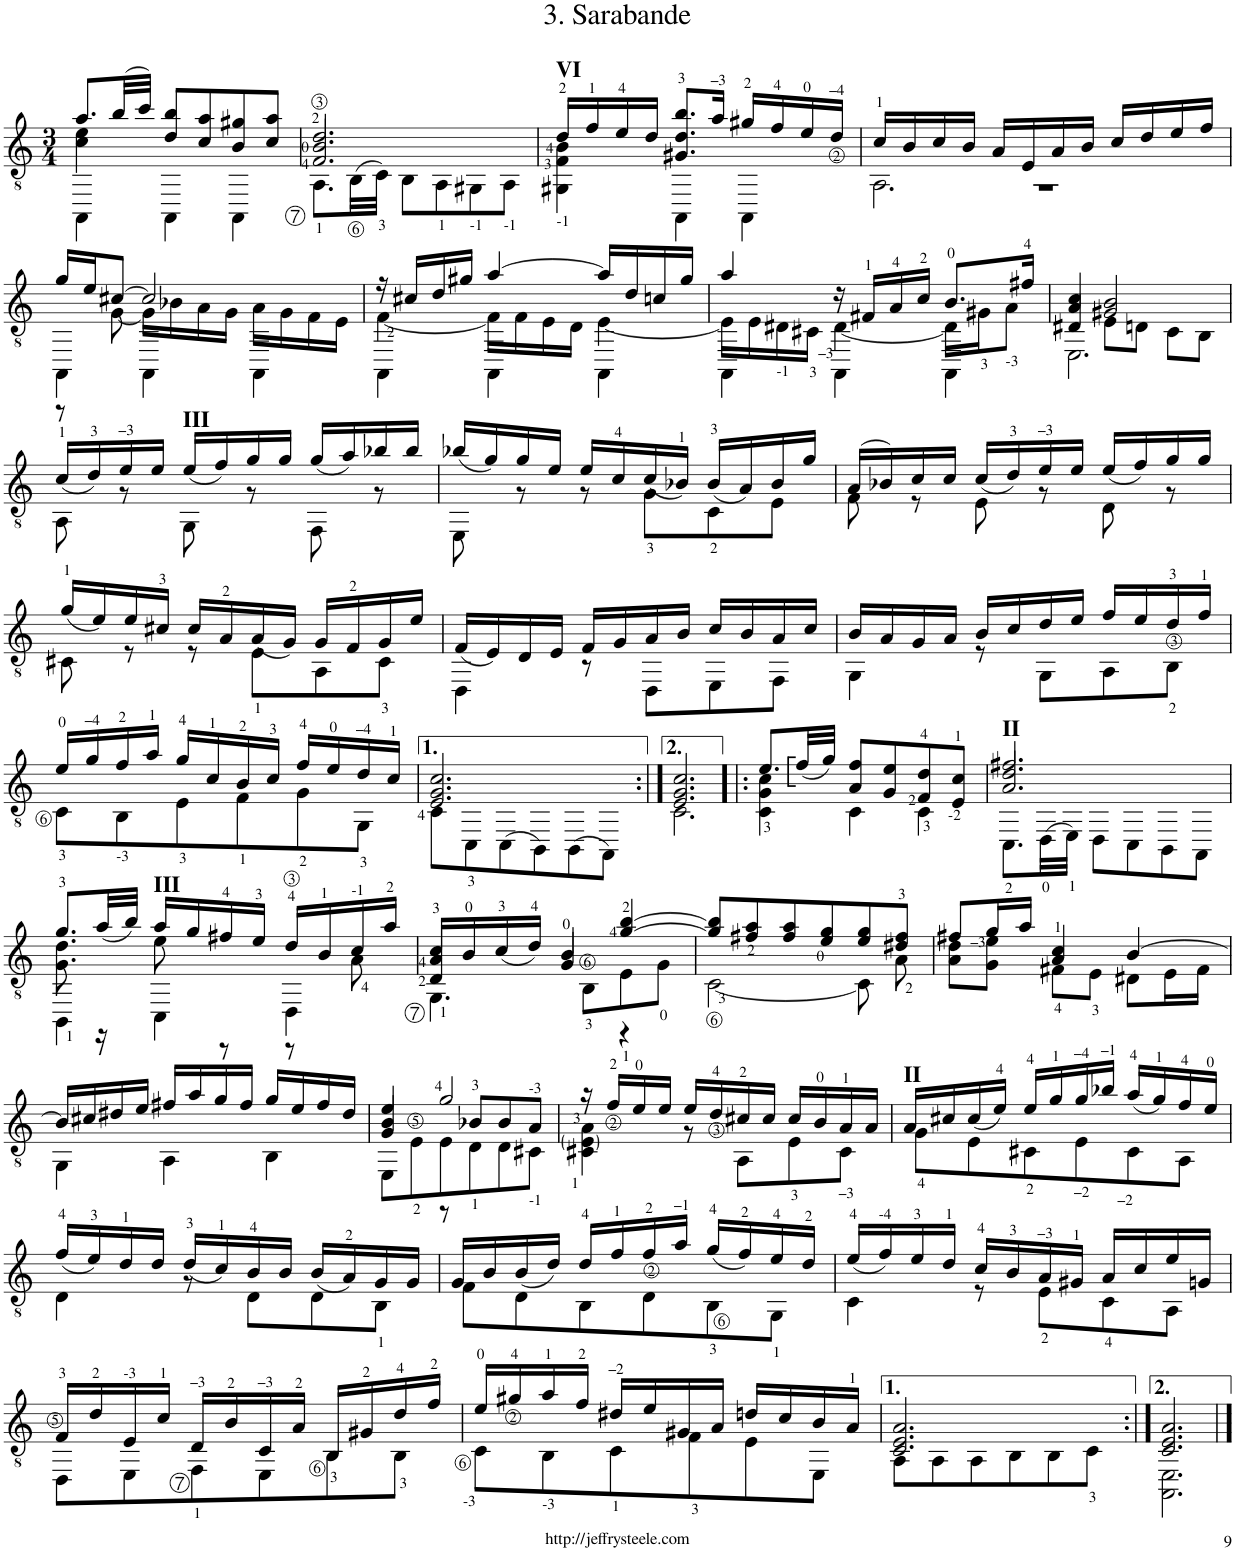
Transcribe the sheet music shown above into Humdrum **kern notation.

**kern
*part1
*staff1
*I"Chitarra
!!LO:PB:g=z
*clefGv2
*k[]
*M3/4
=49
*^
*	*^
8.a/L	4AAA\	4c\ 4e\
32b/LL	.	.
32cc/JJJ	.	.
8d/ 8b/L	4AAA\	2ryy
8c/ 8a/	.	.
8B/ 8g#X/	4AAA\	.
8c/ 8a/J	.	.
=50	=50	=50
2.d/	8.AA\L	2.F/ 2.B/
.	(>32BB\LL	.
.	32C\JJJ)	.
.	8BB\L	.
.	8AA\	.
.	8GG#X\	.
.	8AA\J	.
*	*v	*v
=51	=51
!LO:TX:a:B:t=VI	!
16d/LL	4GG#X\ 4F\ 4B\
16f/	.
16e/	.
16d/JJ	.
8.G#X/ 8.d/ 8.b/L	4AAA\
16a/Jk	.
16g#X/LL	4AAA\
16f/	.
16e/	.
16d</JJ	.
=52	=52
*	*^
16c/LL	2.AA\	2.r
16B/	.	.
16c/	.	.
16B/JJ	.	.
16A/LL	.	.
16E/	.	.
16A/	.	.
16B/JJ	.	.
16c/LL	.	.
16d/	.	.
16e/	.	.
16f/JJ	.	.
!!LO:LB:g=z	!!	!!
=53	=53	=53
16g/LL	4AAA\	8r
16e/J	.	.
[8c#X/J	.	[8G\
2c#/]	4AAA\	16G\LL]
.	.	16B-X\
.	.	16A\
.	.	16G\JJ
.	4AAA\	16A\LL
.	.	16G\
.	.	16F\
.	.	16E\JJ
=54	=54	=54
16r	4AAA\	[4F\
16c#X/LL	.	.
16d/	.	.
16g#X/JJ	.	.
[4a/	4AAA\	16F\LL]
.	.	16F\
.	.	16E\
.	.	16D\JJ
16a/LL]	4AAA\	[4E\
16d/	.	.
16cn/	.	.
16g#/JJ	.	.
=55	=55	=55
4a/	4AAA\	16E\LL]
.	.	16E\
.	.	16D#X\
.	.	16C#X\JJ
16r	4AAA\	[4D#\
16F#X/LL	.	.
16A/	.	.
16c/JJ	.	.
8.B/L	4AAA\	16D#\LL]
.	.	16G#X\J
.	.	8A\J
16f#X/Jk	.	.
=56	=56	=56
4A/ 4c/	2.EE\	4D#X/
2G#X/ 2B/	.	8E\L
.	.	8Dn\J
.	.	8C\L
.	.	8BB\J
*	*v	*v
!!LO:LB:g=z
=57	=57
(<16c/LL	8AA\
16d/)	.
16e/	8r
16e/JJ	.
!LO:TX:a:B:t=III	!
(<16e/LL	8GG\
16f/)	.
16g/	8r
16g/JJ	.
(<16g/LL	8FF\
16a/)	.
16b-X/	8r
16b-/JJ	.
=58	=58
(<16b-X/LL	8EE\
16g/)	.
16g/	8r
16e/JJ	.
16e/LL	8r
16c/	.
(<16c/	8G\L
16B-X/JJ)	.
(<16B-/LL	8C\
16A/)	.
16B-/	8E\J
16g/JJ	.
=59	=59
(16A/LL	8F\
16B-X/)	.
16c/	8r
16c/JJ	.
(<16c/LL	8E\
16d/)	.
16e/	8r
16e/JJ	.
(<16e/LL	8D\
16f/)	.
16g/	8r
16g/JJ	.
!!LO:LB:g=z	!!
=60	=60
(<16g/LL	8C#X\
16e/)	.
16e/	8r
16c#X/JJ	.
16c#/LL	8r
16A/	.
(<16A/	8E\L
16G/JJ)	.
16G/LL	8AA\
16F/	.
16G/	8C#\J
16e/JJ	.
=61	=61
(<16F/LL	4DD\
16E/)	.
16D/	.
16E/JJ	.
16F/LL	8r
16G/	.
16A/	8DD\L
16B/JJ	.
16c/LL	8EE\
16B/	.
16A/	8FF\J
16c/JJ	.
=62	=62
16B/LL	4GG\
16A/	.
16G/	.
16A/JJ	.
16B/LL	8r
16c/	.
16d/	8GG\L
16e/JJ	.
16f/LL	8AA\
16e/	.
16d/	8BB\J
16f/JJ	.
!!LO:LB:g=z	!!
=63	=63
16e/LL	8C\L
16g/	.
16f/	8BB\
16a/JJ	.
16g/LL	8E\
16c/	.
16B/	8F\
16c/JJ	.
16f/LL	8G\
16e/	.
16d/	8GG\J
16c/JJ	.
=64	=64
2.E/ 2.G/ 2.c/	8C\L
.	8CC\
.	(>8CC\
.	8BBB\)
.	(>8BBB\
.	8AAA\J)
=65:|!	=65:|!
2.E/ 2.G/ 2.c/	2.C\
=66!|:	=66!|:
8.e/L	4C\ 4G\ 4c\
(<32f/LL	.
32g/JJJ)	.
8A/ 8f/L	4C\
8G/ 8e/	.
8F/ 8d/	4C\
8E/ 8c/J	.
=67	=67
*	*^
!LO:TX:a:B:t=II	!	!
2.f#X/	8.CC\L	2.A/ 2.d/
.	(>32DD\LL	.
.	32EE\JJJ)	.
.	8DD\L	.
.	8CC\	.
.	8BBB\	.
.	8AAA\J	.
!!LO:LB:g=z	!!	!!
=68	=68	=68
8.g/L	4BBB\	8.G\ 8.d\
(<32a/LL	.	16r
32b/JJJ)	.	.
!LO:TX:a:B:t=III	!	!
16a/LL	4CC\	8e\
16g/	.	.
16f#X/	.	8r
16e/JJ	.	.
16d/LL	4DD\	8r
16B/	.	.
16c/	.	8A\
16a/JJ	.	.
=69	=69	=69
16c/LL	4.GG\	4D/ 4A/
16B/	.	.
(<16c/	.	.
16d/JJ)	.	.
4B/	.	4G/
.	8BB>\L	.
[4g/ [4b/	8E\	4r
.	8G\J	.
*	*v	*v
=70	=70
8g/] 8b/]L	[2C\
8f#X/ 8a/	.
8f#/ 8a/	.
8e/ 8g/	.
8e/ 8g/	8C\]
8d#X/ 8f#/J	8A\
=71	=71
8f#X/L	8A\ 8d\L
16g/L	8G\ 8e\J
16a/JJ	.
4A/ 4c/	8F#X\L
.	8E\J
[4B/	8D#X\L
.	16E\L
.	16F#\JJ
!!LO:LB:g=z	!!
=72	=72
16B/LL]	4GG\
16c#X/	.
16d#X/	.
16e/JJ	.
16f#X/LL	4AA\
16a/	.
16g/	.
16f#/JJ	.
16g/LL	4BB\
16e/	.
16f#/	.
16d#/JJ	.
=73	=73
*	*^
4e/	8EE\L	4G/ 4B/
.	8E>\	.
2g/	8E\	8r
.	8D\	8B-X/L
.	8D\	8B-/
.	8C#X\J	8A/J
*	*v	*v
=74	=74
16r	4C#X\ 4E\ 4A\
16f/LL	.
16e/	.
16e/JJ	.
16e/LL	8r
16d/	.
16c#X/	8AA\L
16c#/JJ	.
16c#/LL	8E\
16B/	.
16A/	8C#\J
16A/JJ	.
=75	=75
!LO:TX:a:B:t=II	!
16A/LL	8G\L
16c#X/	.
(<16c#/	8E\
16e/JJ)	.
16e/LL	8C#X\
16g/	.
16g/	8E\
16b-X/JJ	.
(<16a/LL	8C#\
16g/)	.
16f/	8AA\J
16e/JJ	.
!!LO:LB:g=z	!!
=76	=76
(<16f/LL	4D\
16e/)	.
16d/	.
16d/JJ	.
(<16d/LL	8r
16c/)	.
16B/	8D\L
16B/JJ	.
(<16B/LL	8D\
16A/)	.
16G/	8BB\J
16G/JJ	.
=77	=77
16G/LL	8F\L
16B/	.
(<16B/	8D\
16d/JJ)	.
16d/LL	8BB\
16f/	.
16f</	8D\
16a/JJ	.
(<16g/LL	8BB\
16f/)	.
16e/	8GG\J
16d/JJ	.
=78	=78
(<16e/LL	4C\
16f/)	.
16e/	.
16d/JJ	.
16c/LL	8r
16B/	.
16A/	8E\L
16G#X/JJ	.
16A/LL	8C\
16c/	.
16e/	8AA\J
16Gn/JJ	.
!!LO:LB:g=z	!!
=79	=79
16F/LL	8DD\L
16d/	.
16E/	8EE\
16c/JJ	.
16D/LL	8FF\
16B/	.
16C/	8EE\
16A/JJ	.
16BB/LL	8BB\
16G#X/	.
16d/	8BB\J
16f/JJ	.
=80	=80
16e/LL	8C\L
16g#X/	.
16a/	8BB\
16f/JJ	.
16d#X/LL	8C\
16e/	.
16G#X/	8F\
16A/JJ	.
16dn/LL	8E\
16c/	.
16B/	8EE\J
16A/JJ	.
=81	=81
2.C/ 2.E/ 2.A/	8AA\L
.	8AA\
.	8AA\
.	8BB\
.	8BB\
.	8C\J
=82:|!	=82:|!
2.C/ 2.E/ 2.A/	2.AAA\ 2.EE\
*v	*v
==
*-
